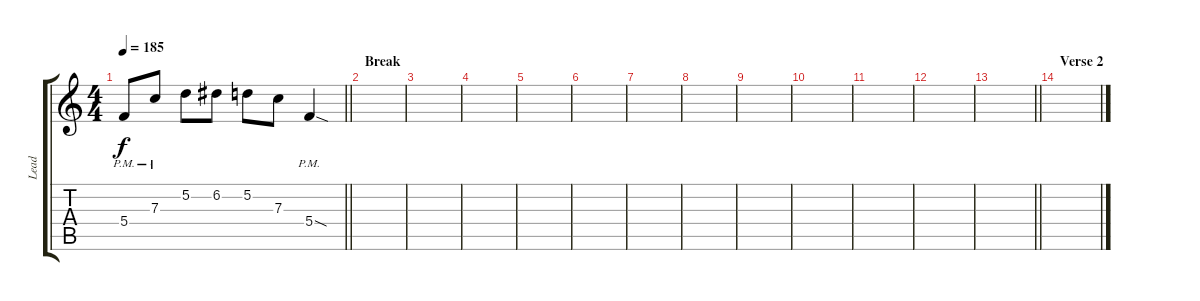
\track ("Lead" "Lead") {instrument overdrivenguitar}
\staff {score tabs}
\tuning (D4 A3 F3 C3 G2 C2) {hide}
\ts (4 4)
\tempo 185
\clef g2
\barLineRight lightlight
\ks c
5.4{pm}.8{dy f} 7.3{pm}.8 5.2.8 6.2.8 5.2.8 7.3.8 5.4{sod pm}.4 |
\section ("" "Break")
|
|
|
|
|
|
|
|
|
|
|
\barLineRight lightlight
|
\section ("" "Verse 2")
